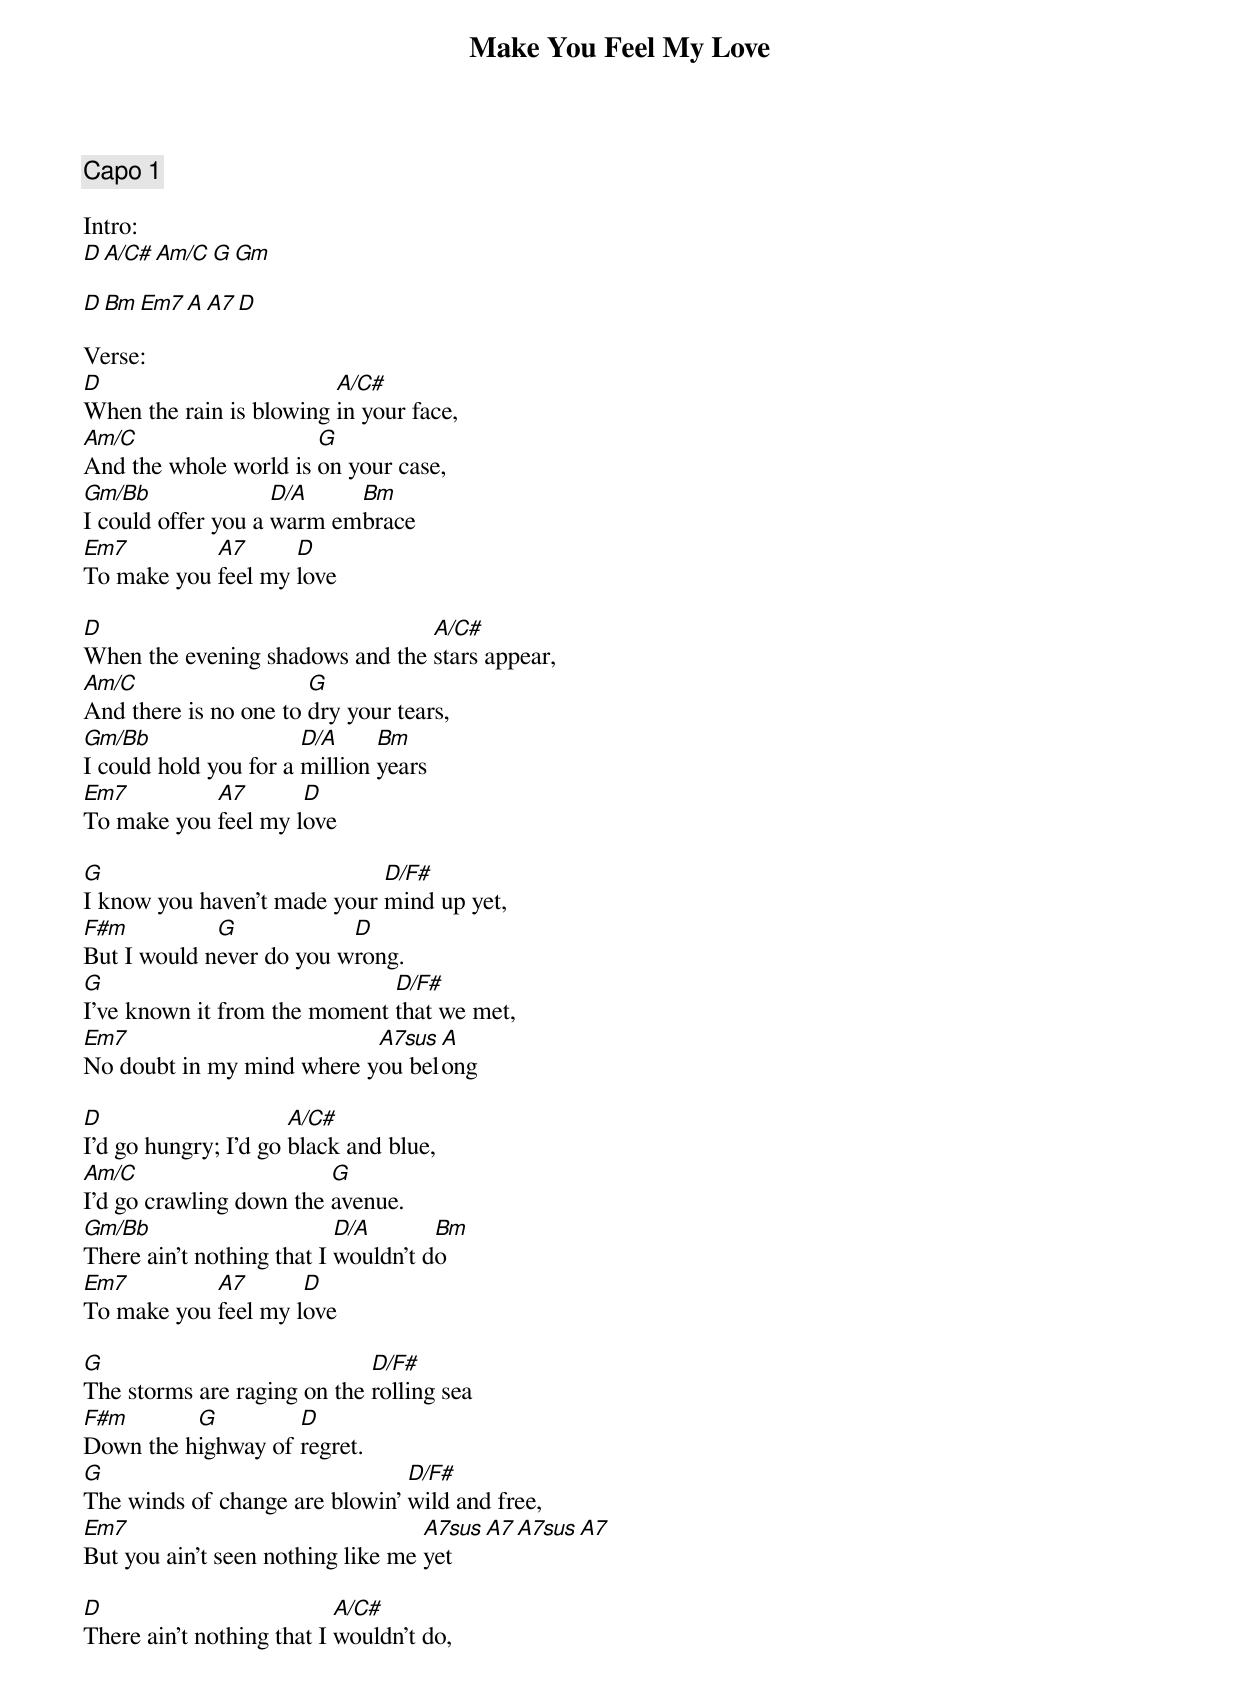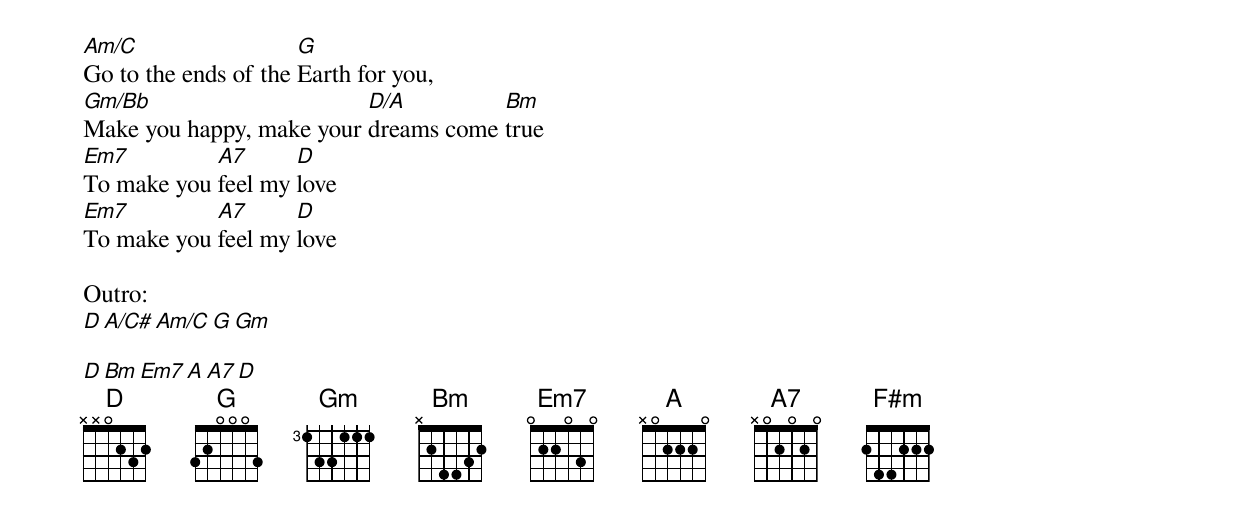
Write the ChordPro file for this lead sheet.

{title:Make You Feel My Love}
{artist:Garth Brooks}
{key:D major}
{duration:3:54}
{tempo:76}
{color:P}

{comment: Capo 1}

Intro:
[D][A/C#][Am/C][G][Gm]

[D][Bm][Em7][A][A7][D]

Verse:
[D]When the rain is blowing [A/C#]in your face,
[Am/C]And the whole world is [G]on your case,
[Gm/Bb]I could offer you a [D/A]warm em[Bm]brace
[Em7]To make you [A7]feel my [D]love

[D]When the evening shadows and the [A/C#]stars appear,
[Am/C]And there is no one to [G]dry your tears,
[Gm/Bb]I could hold you for a [D/A]million [Bm]years
[Em7]To make you [A7]feel my l[D]ove

[G]I know you haven't made your [D/F#]mind up yet,
[F#m]But I would n[G]ever do you w[D]rong.
[G]I've known it from the moment [D/F#]that we met,
[Em7]No doubt in my mind where y[A7sus]ou bel[A]ong

[D]I'd go hungry; I'd go [A/C#]black and blue,
[Am/C]I'd go crawling down the [G]avenue.
[Gm/Bb]There ain’t nothing that I [D/A]wouldn't d[Bm]o
[Em7]To make you [A7]feel my l[D]ove

[G]The storms are raging on the [D/F#]rolling sea
[F#m]Down the h[G]ighway of [D]regret.
[G]The winds of change are blowin’ [D/F#]wild and free,
[Em7]But you ain't seen nothing like me [A7sus]yet[A7][A7sus][A7]

[D]There ain’t nothing that I [A/C#]wouldn’t do,
[Am/C]Go to the ends of the [G]Earth for you,
[Gm/Bb]Make you happy, make your [D/A]dreams come [Bm]true
[Em7]To make you [A7]feel my [D]love
[Em7]To make you [A7]feel my [D]love

Outro:
[D][A/C#][Am/C][G][Gm]

[D][Bm][Em7][A][A7][D]
